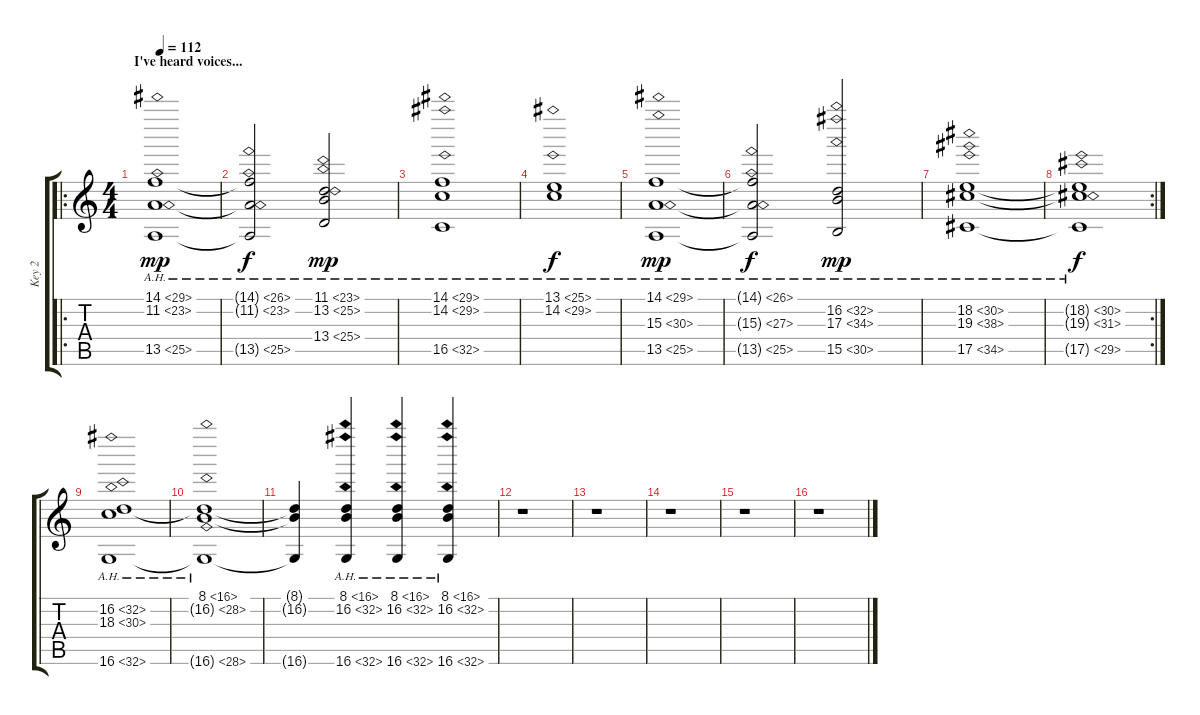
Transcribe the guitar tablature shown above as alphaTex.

\track ("Key 2" "Key 2") {instrument synthstrings1}
\staff {score tabs}
\tuning (Eb4 Bb3 Gb3 Db3 Ab2 Eb2) {hide}
\ro
\ts (4 4)
\section ("" "I've heard voices...")
\tempo 112
\clef g2
\ks c
(14.1{ah 15} 11.2{ah 12} 13.5{ah 12}).1{dy mp instrument synthstrings1} |
(14.1{ah 12 t} 11.2{ah 12 t} 13.5{ah 12 t}).2{dy f} (11.1{ah 12} 13.2{ah 12} 13.4{ah 12}).2{dy mp} |
(14.1{ah 15} 14.2{ah 15} 16.5{ah 16}).1 |
(13.1{ah 12} 14.2{ah 15}).1{dy f} |
(14.1{ah 15} 15.3{ah 15} 13.5{ah 12}).1{dy mp} |
(14.1{ah 12 t} 15.3{ah 12 t} 13.5{ah 12 t}).2{dy f} (16.2{ah 16} 17.3{ah 17} 15.5{ah 15}).2{dy mp} |
(18.2{ah 12} 19.3{ah 19} 17.5{ah 17}).1 |
\rc 2
(18.2{ah 12 t} 19.3{ah 12 t} 17.5{ah 12 t}).1{dy f} |
(16.2{ah 16} 18.3{ah 12} 16.6{ah 16}).1 |
(8.1{ah 8} 16.2{ah 12 t} 16.6{ah 12 t}).1 |
(8.1{t} 16.2{t} 16.6{t}).4 (8.1{ah 8} 16.2{ah 16} 16.6{ah 16}).4{volume 4} (8.1{ah 8} 16.2{ah 16} 16.6{ah 16}).4{volume 2} (8.1{ah 8} 16.2{ah 16} 16.6{ah 16}).4{volume 1} |
r.1 |
r.1 |
r.1 |
r.1 |
r.1
